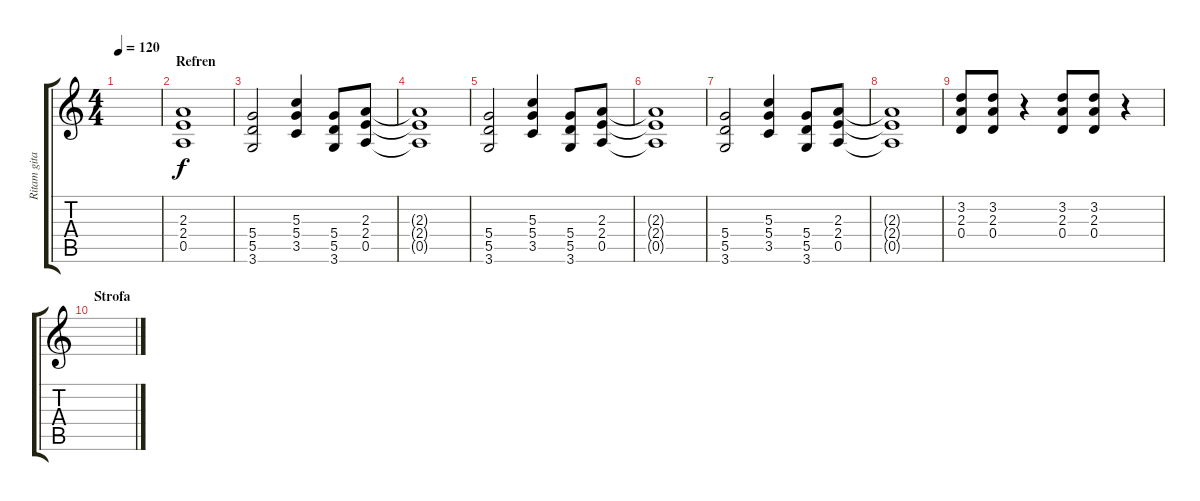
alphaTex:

\track ("Ritam gitara" "Ritam gita") {instrument overdrivenguitar}
\staff {score tabs}
\tuning (E4 B3 G3 D3 A2 E2) {hide}
\ts (4 4)
\tempo 120
\clef g2
\ks c
|
\section ("" "Refren")
(2.3 2.4 0.5).1 |
(5.4 5.5 3.6).2 (5.3 5.4 3.5).4 (5.4 5.5 3.6).8 (2.3 2.4 0.5).8 |
(2.3{t} 2.4{t} 0.5{t}).1 |
(5.4 5.5 3.6).2 (5.3 5.4 3.5).4 (5.4 5.5 3.6).8 (2.3 2.4 0.5).8 |
(2.3{t} 2.4{t} 0.5{t}).1 |
(5.4 5.5 3.6).2 (5.3 5.4 3.5).4 (5.4 5.5 3.6).8 (2.3 2.4 0.5).8 |
(2.3{t} 2.4{t} 0.5{t}).1 |
(3.2 2.3 0.4).8 (3.2 2.3 0.4).8 r.4 (3.2 2.3 0.4).8 (3.2 2.3 0.4).8 r.4 |
\section ("" "Strofa")
